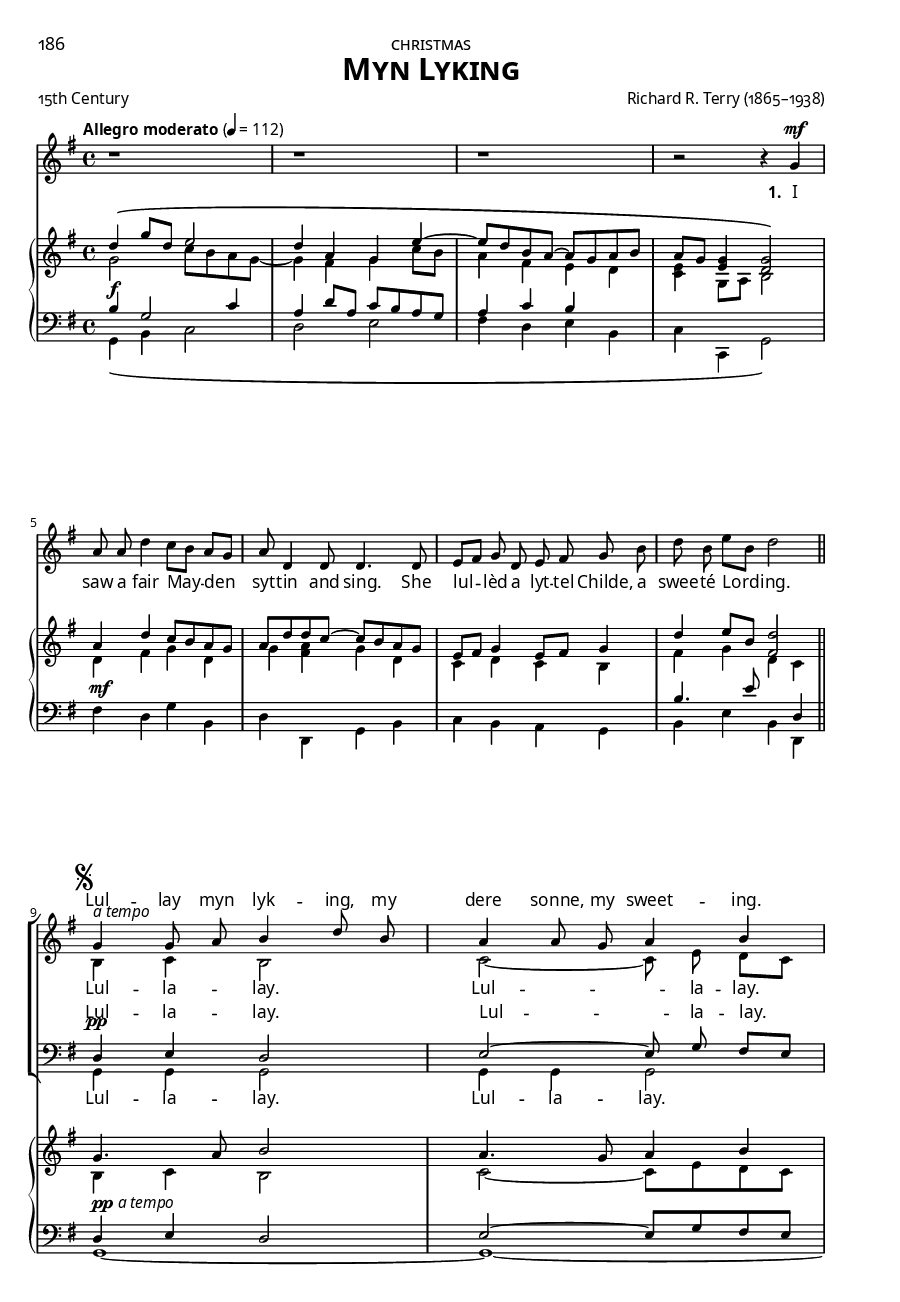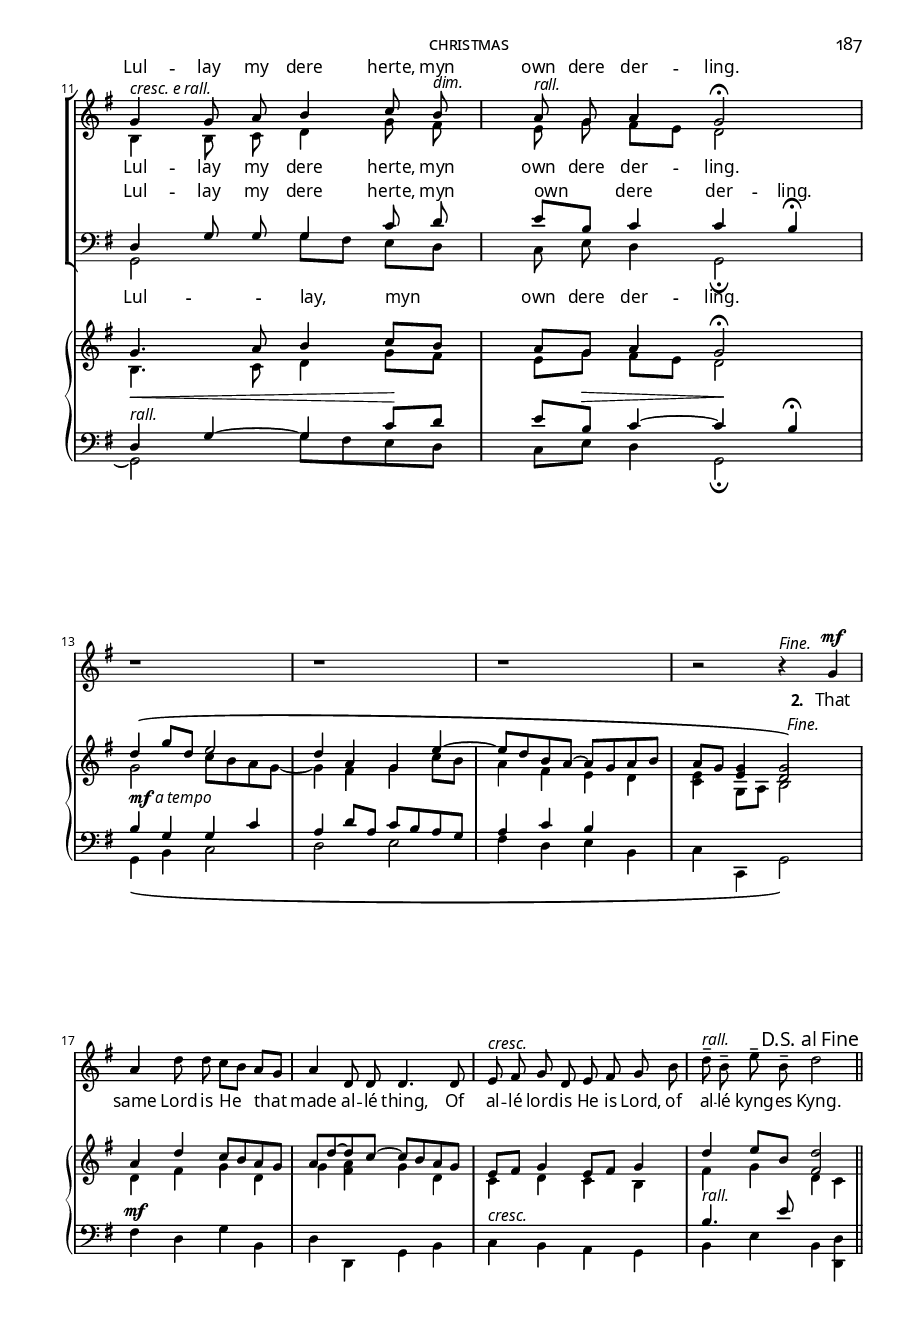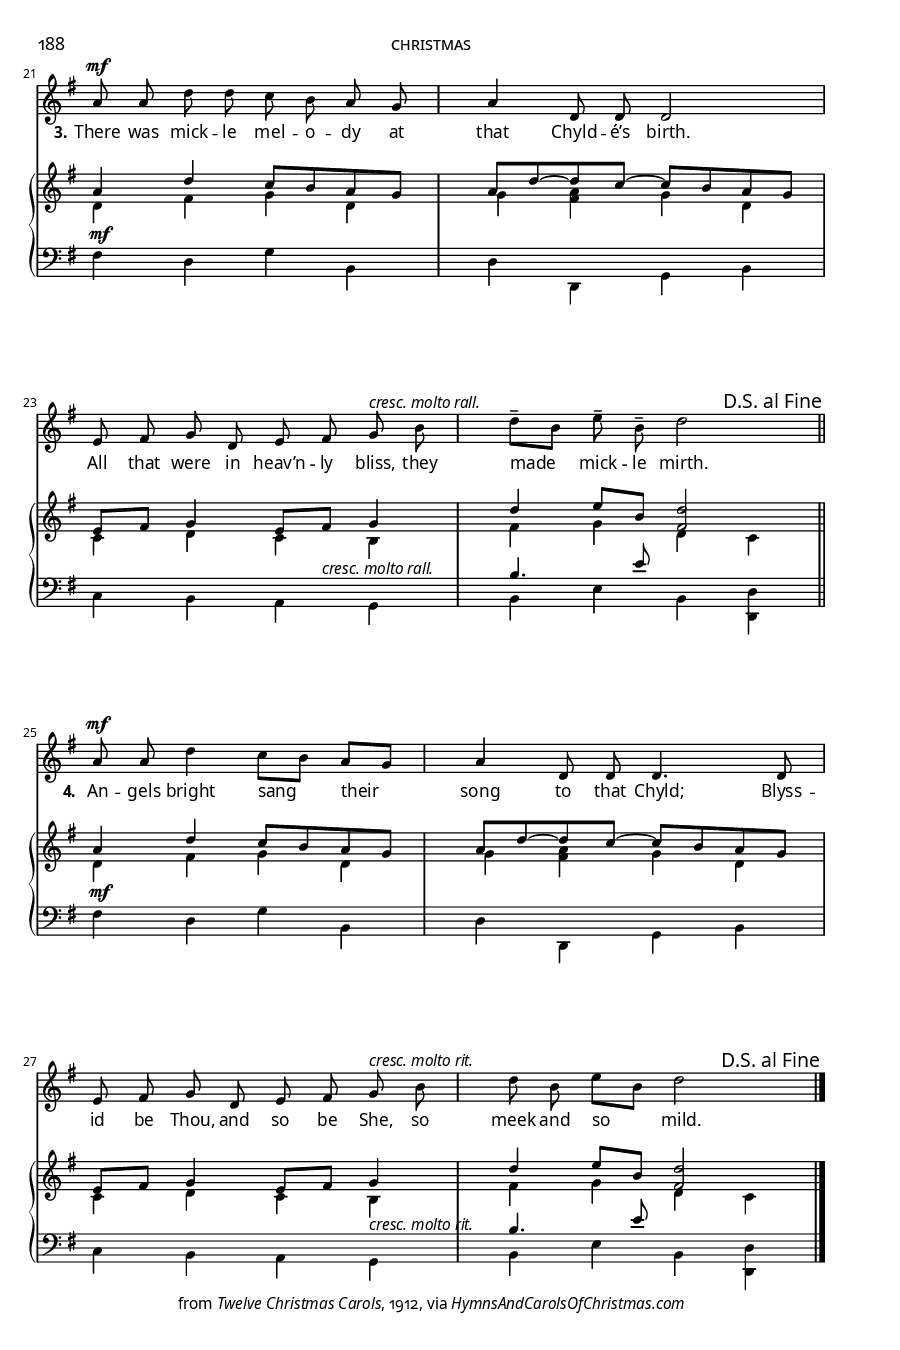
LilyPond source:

\version "2.14.2"
\include "util.ly"
\header {
  title = \markup{\override #'(font-name . "Garamond Premier Pro Semibold"){ \abs-fontsize #15 \smallCapsOldStyle"Myn Lyking"}}
  poet = \markup\oldStyleNum"15th Century"
  composer = \markup\oldStyleNum"Richard R. Terry (1865–1938)"
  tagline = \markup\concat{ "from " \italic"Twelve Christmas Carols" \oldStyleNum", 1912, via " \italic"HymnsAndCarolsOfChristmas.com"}
}
\paper {
  paper-height = 9\in
  paper-width = 6\in
  indent = 0\in
  %system-system-spacing = #'((basic-distance . 10) (padding . 0))
  system-system-spacing =
    #'((basic-distance . 0)
       (minimum-distance . 0)
       (padding . -5)
       (stretchability . 100))
  ragged-last-bottom = ##f
  ragged-bottom = ##f
  two-sided = ##t
  inner-margin = 0.5\in
  outer-margin = 0.25\in
  top-margin = 0.25\in
  bottom-margin = 0.25\in
  first-page-number = #186
  print-first-page-number = ##t
  headerLine = \markup{\override #'(font-name . "Garamond Premier Pro") \smallCapsOldStyle"christmas"}
  oddHeaderMarkup = \markup\fill-line{
     \override #'(font-name . "Garamond Premier Pro")\abs-fontsize #8.5
     \combine 
        \fill-line{"" \on-the-fly #print-page-number-check-first
        \oldStylePageNum""
        }
        \fill-line{\headerLine}
  }
  evenHeaderMarkup = \markup {
     \override #'(font-name . "Garamond Premier Pro")\abs-fontsize #8.5
     \combine
        \on-the-fly #print-page-number-check-first
        \oldStylePageNum""
        \fill-line{\headerLine}
  }
}
#(set-global-staff-size 13.5) \paper{ #(define fonts (make-pango-font-tree "GoudyOlSt BT" "Garamond Premier Pro" "Garamond Premier Pro" (/ 13.5 20))) }
global = {
  \key g \major
  \time 4/4
  \autoBeamOff
  \override DynamicLineSpanner #'staff-padding = #0.0
  \override DynamicLineSpanner #'Y-extent = #'(-0 . 0)
  \mergeDifferentlyHeadedOn
  \mergeDifferentlyDottedOn
}
verseRests = { r1 | r1 | r1 | r2 r4 }
verseRestsII = { r1 | r1 | r1 | r2 r4^\markup\italic"Fine." }
verseMusic = \relative c'' {
  g4^\mf |
  
  a8 a d4 c8[ b] a[ g] |
  a d,4 d8 d4. d8 |
  e[ fis] g d e fis g b |
  d b e[ b] d2 \bar "||" \break
}
verseMusicII = \relative c'' {
  g4^\mf |
  
  a4 d8 d c8[ b] a[ g] |
  a4 d,8 d d4. d8 |
  e^\markup\italic"cresc." fis g d e fis g b |
  d--^\markup\italic"rall." b-- e-- b-- d2 \bar "||" 
  \once \override Score.RehearsalMark #'break-visibility = #end-of-line-visible
  \once \override Score.RehearsalMark #'self-alignment-X = #RIGHT
  \mark "D.S. al Fine"
  \break 
  
  a8^\mf a d d c8 b a g |
  a4 d,8 d d2 |
  e8 fis g d e fis g^\markup\italic"cresc. molto rall." b |
  d[-- b] e-- b-- d2 \bar "||"
  \once \override Score.RehearsalMark #'break-visibility = #end-of-line-visible
  \once \override Score.RehearsalMark #'self-alignment-X = #RIGHT
  \mark "D.S. al Fine"
  \break 
  
  a8^\mf a d4 c8[ b] a[ g] |
  a4 d,8 d d4. d8 |
  e fis g d e fis g^\markup\italic"cresc. molto rit." b |
  d b e[ b] d2 \bar "|."
  \once \override Score.RehearsalMark #'break-visibility = #end-of-line-visible
  \once \override Score.RehearsalMark #'self-alignment-X = #RIGHT
  \mark "D.S. al Fine"
}

sopMusic = \relative c'' {
  \mark \markup { \musicglyph #"scripts.segno" }
  g4^\markup\italic"a tempo" g8 a b4 d8 b |
  a4 a8 g a4 b |
  g^\markup\italic"cresc. e rall." g8 a b4 c8 b^\markup\italic"dim." |
  a^\markup\italic"rall." g a4 g2\fermata \break
}
verseWords = \lyricmode {
  \set stanza = #"1. "
  I saw a fair May -- den syt -- tin and sing.
  She lul -- lèd a lyt -- tel Childe, a swee -- té Lord -- ing.
  
  \repeat unfold 21 {\skip1}
  \set stanza = #"2. "
  That same Lord is He that made al -- lé thing,
  Of al -- lé lord -- is He is Lord, of al -- lé kyng -- es Kyng.
  
%8.5x11g  \override LyricText #'font-size = #0.8
  \set stanza = #"3."
  There was mick -- le mel -- o -- dy at that Chyld -- é’s birth.
  All that were in heav’n -- ly bliss, they made mick -- le mirth.
  
%8.5x11g  \override LyricText #'font-size = #1.3
  \set stanza = #"4. "
  An -- gels bright sang their song to that Chyld;
  Blyss -- id be Thou, and so be She, so meek and so mild.
}
sopWords = \lyricmode {
  \repeat unfold 22 {\skip1}
  Lul -- lay myn lyk -- ing, my dere sonne, my sweet -- ing.
  Lul -- lay my dere herte, myn own dere der -- ling.
}

altoMusic = \relative c' {
  b4 c b2 |
  c~ c8 e d[ c] |
  b4 b8 c d4 g8 fis |
  e g fis[ e] d2
}
altoWords = \lyricmode {
  Lul -- la -- lay.
  Lul -- la -- lay.
  Lul -- lay my dere herte, myn own dere der -- ling.
}
altoWordsII = \lyricmode {
%\markup\italic
  \set stanza = #"2. "
  \set ignoreMelismata = ##t
}
altoWordsIII = \lyricmode {
  \set stanza = #"3. "
  \set ignoreMelismata = ##t
}
altoWordsIV = \lyricmode {
  \set stanza = #"4. "
  \set ignoreMelismata = ##t
}
altoWordsV = \lyricmode {
  \set stanza = #"5. "
  \set ignoreMelismata = ##t
}
altoWordsVI = \lyricmode {
  \set stanza = #"6. "
  \set ignoreMelismata = ##t
}
tenorMusic = \relative c' {
  d,4^\pp e d2 |
  e~ e8 g fis[ e] |
  d4 g8 g g4 c8 d |
  e[ b] c4 c b\fermata
}
tenorWords = \lyricmode {
  Lul -- la -- lay.
  Lul -- la -- lay.
  Lul -- lay my dere herte, myn own dere der -- ling.
}

bassMusic = \relative c {
  g4 g g2 |
  g4 g g2 |
  g2 g'8[ fis] e[ d] |
  c e d4 g,2\fermata
}
bassWords = \lyricmode {
  Lul -- la -- lay.
  Lul -- la -- lay.
  Lul -- lay, myn own dere der -- ling.
}

chorusRests = { s1*8 }

pianoRH = \relative c' {
  << \new Voice { \voiceOne 
                  d'4\( g8[ d] e2 |
                  d4 a g e'~ |
                  e8[ d b a]~ a[ g a b] |
                  a[ g] <g e>4 <g d>2\) |
                  
                  a4 d c8[ b a g] |
                  a[ d d c]~ c[ b a g] |
                  e[ fis] g4 e8[ fis] g4 |
                  d' e8[ b] <d fis,>2 |
                  
                  g,4. a8 b2 |
                  a4. g8 a4 b |
                  g4. a8 b4 c8[ b] |
                  a[ g] a4 g2\fermata |
                  
                  
                  d'4\( g8[ d] e2 |
                  d4 a g e'~ |
                  e8[ d b a]~ a[ g a b] |
                  a[ g] <g e>4 <g d>2\) |
                  
                  a4 d c8[ b a g] |
                  a[ d~ d c]~ c[ b a g] |
                  e[ fis] g4 e8[ fis] g4 |
                  d' e8[ b] <d fis,>2 |
                  
                  a4 d c8[ b a g] |
                  a[ d~ d c]~ c[ b a g] |
                  e[ fis] g4 e8[ fis] g4 |
                  d' e8[ b] <d fis,>2 |
                  
                  a4 d c8[ b a g] |
                  a[ d~ d c]~ c[ b a g] |
                  e[ fis] g4 e8[ fis] g4 |
                  d' e8[ b] <d fis,>2 |
                }
     \new Voice { \voiceTwo
                  g,2 c8[ b a g]~ |
                  g4 fis g c8[ b] |
                  a4 fis e d |
                  <c e> g8[ a] b2 |
                  
                  d4 fis g d |
                  g <a fis> g d |
                  c d c b |
                  fis' g d c |
                  
                  b c b2 |
                  c~ c8[ e d c] |
                  b4. c8 d4 g8[ fis] |
                  e[ g] fis[ e] d2 |
                  
                  
                  g2 c8[ b a g]~ |
                  g4 fis g c8[ b] |
                  a4 fis e d |
                  <c e> g8[ a] << b2 { s16 s4..^\markup\italic"Fine."} >> |
                  
                  d4 fis g d |
                  g <a fis> g d |
                  c d c b |
                  fis' g d c |
                  
                  d4 fis g d |
                  g <a fis> g d |
                  c d c b |
                  fis' g d c |
                  
                  d4 fis g d |
                  g <a fis> g d |
                  c d c b |
                  fis' g d c |
                }
  >>
}
pianoLH = \relative c' {
  << \new Voice { \voiceOne 
                  b4^\f g2 c4 |
                  a d8[ a] c[ b a g] |
                  a4 c b s |
                  s1 |
                  
                  s1^\mf |
                  s1 |
                  s1 |
                  b4. e8 s4 d,4 |
                  
                  d4^\markup{\dynamic"pp" \italic "a tempo"} e d2 |
                  e2~ e8[ g fis e] |
                  d4^\markup\italic"rall."^\< g~ g c8[\! d] |
                  e[ b]^\> c4~ c\! b\fermata |
                  
                  
                  b4^\markup{\dynamic"mf" \italic"a tempo"} g4 g c |
                  a d8[ a] c[ b a g] |
                  a4 c b s |
                  s2. s4 |
                  
                  s1^\mf |
                  s1 |
                  s1^\markup\italic"cresc." |
                  b4.^\markup\italic"rall." e8 s2 |
                  
                  s1^\mf |
                  s1 |
                  s2 s8 s4.^\markup\italic"cresc. molto rall." |
                  b4. e8 s2 |
                  
                  s1^\mf |
                  s1 |
                  s2 s4 s^\markup\italic"cresc. molto rit." |
                  b4. e8 s2 |
                }
     \new Voice { \voiceTwo
                  g,,4\( b c2 |
                  d e |
                  fis4 d e b |
                  c c, g'2\) |
                  
                  fis'4 d g b, |
                  d d, g  b |
                  c b a g |
                  b e b d, |
                  
                  g1~ |
                  g~ |
                  g2 g'8[ fis e d] |
                  c[ e] d4 g,2\fermata
                  
                  
                  g4\( b c2 |
                  d e |
                  fis4 d e b |
                  c c, g'2\) |
                  
                  fis'4 d g b, |
                  d d, g  b |
                  c b a g |
                  b e b <d d,> |
                  
                  fis4 d g b, |
                  d d, g  b |
                  c b a g |
                  b e b <d d,> |
                  
                  fis4 d g b, |
                  d d, g  b |
                  c b a g |
                  b e b <d d,> |
                }
  >>
}

\score {
  <<
   \new ChoirStaff <<
    \new Staff = women <<
      \new Voice = "sopranos" { \global \tempo "Allegro moderato" 4 = 112 \verseRests \verseMusic \voiceOne \sopMusic \oneVoice \verseRestsII \verseMusicII }
      \new Voice = "altos" { \voiceTwo \global \chorusRests \altoMusic }
    >>
    \new Lyrics \with { alignAboveContext = #"women" \override VerticalAxisGroup #'nonstaff-relatedstaff-spacing = #'((basic-distance . 1))} \lyricsto "sopranos" \sopWords
    \new Lyrics = "altosVI"  \with { alignBelowContext = #"women"} \lyricsto "altos" \altoWordsVI
    \new Lyrics = "altosV"  \with { alignBelowContext = #"women"} \lyricsto "altos" \altoWordsV
    \new Lyrics = "altosIV"  \with { alignBelowContext = #"women"} \lyricsto "altos" \altoWordsIV
    \new Lyrics = "altosIII"  \with { alignBelowContext = #"women"} \lyricsto "altos" \altoWordsIII
    \new Lyrics = "altosII"  \with { alignBelowContext = #"women"} \lyricsto "altos" \altoWordsII
    \new Lyrics = "altos"  \with { alignBelowContext = #"women"} \lyricsto "altos" \altoWords
    \context Lyrics = "altos" \lyricsto "sopranos" \verseWords
   \new Staff = men <<
      \clef bass
      \new Voice = "tenors" { \voiceOne \global \chorusRests \tenorMusic }
      \new Voice = "basses" { \voiceTwo \global \chorusRests \bassMusic }
    >>
    \new Lyrics \with { alignAboveContext = #"men" \override VerticalAxisGroup #'nonstaff-relatedstaff-spacing = #'((basic-distance . 1)) } \lyricsto "tenors" \tenorWords
    \new Lyrics \with { alignBelowContext = #"men" \override VerticalAxisGroup #'nonstaff-relatedstaff-spacing = #'((basic-distance . 1)) } \lyricsto "basses" \bassWords
  >>
    \new PianoStaff << \new Staff { \global \new Voice { \pianoRH } } \new Staff { \global \clef "bass" \pianoLH } >>
  >>
  \layout {
    \context {
      \Score
      \override SpacingSpanner #'base-shortest-duration = #(ly:make-moment 1 2)
      \override SpacingSpanner #'common-shortest-duration = #(ly:make-moment 1 2)
    }
    \context {
      % Remove all empty staves
      \Staff \RemoveEmptyStaves \override VerticalAxisGroup #'remove-first = ##t
    }
    \context {
      \Lyrics
      \override LyricText #'X-offset = #center-on-word
    }
  }
  \midi {
    \tempo 4 = 90
    \set Staff.midiInstrument = "flute"
  
    \context {
      \Voice
      \remove "Dynamic_performer"
    }
  }
}
